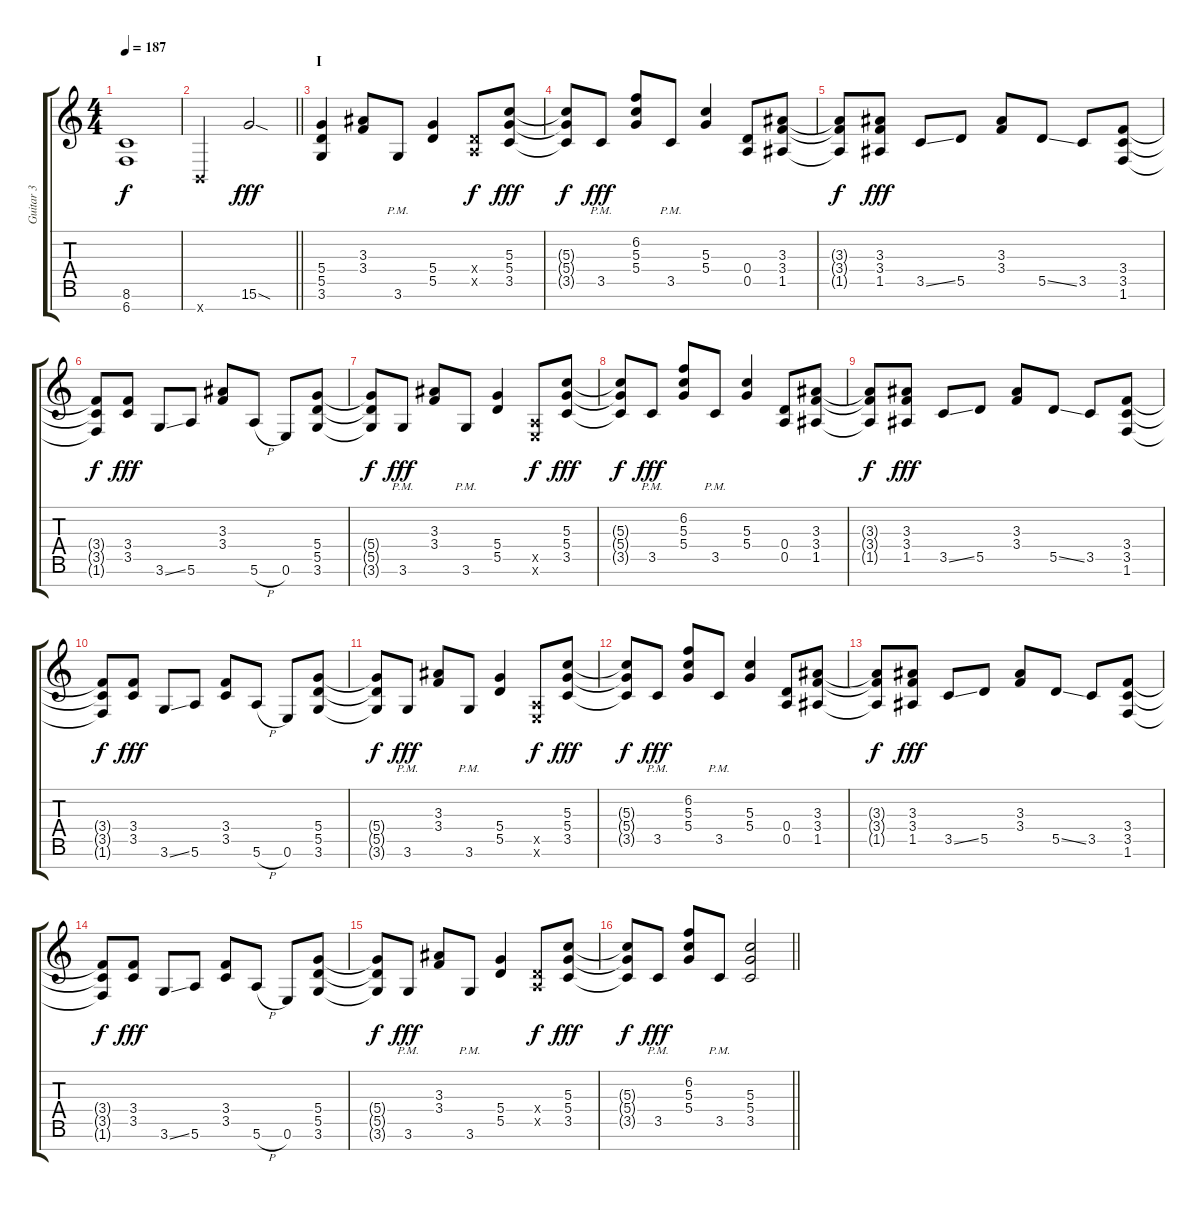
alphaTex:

\track ("Guitar 3" "Guitar 3") {instrument distortionguitar}
\staff {score tabs}
\tuning (E4 B3 G3 D3 A2 E2 B1) {hide}
\ts (4 4)
\tempo 187
\clef g2
\ks c
(8.6{t} 6.7{t}).1{dy f} |
\barLineRight lightlight
0.7{x}.2 15.6{sod}.2{dy fff} |
\section ("" "I")
(5.4 5.5 3.6).4 (3.3 3.4).8 3.6{pm}.8 (5.4 5.5).4 (0.4{x} 0.5{x}).8{dy f} (5.3 5.4 3.5).8{dy fff} |
(5.3{t} 5.4{t} 3.5{t}).8{dy f} 3.5{pm}.8{dy fff} (6.2 5.3 5.4).8 3.5{pm}.8 (5.3 5.4).4 (0.4 0.5).8 (3.3 3.4 1.5).8 |
(3.3{t} 3.4{t} 1.5{t}).8{dy f} (3.3 3.4 1.5).8{dy fff} 3.5{ss}.8 5.5.8 (3.3 3.4).8 5.5{ss}.8 3.5.8 (3.4 3.5 1.6).8 |
(3.4{t} 3.5{t} 1.6{t}).8{dy f} (3.4 3.5).8{dy fff} 3.6{ss}.8 5.6.8 (3.3 3.4).8 5.6{h}.8 0.6.8 (5.4 5.5 3.6).8 |
(5.4{t} 5.5{t} 3.6{t}).8{dy f} 3.6{pm}.8{dy fff} (3.3 3.4).8 3.6{pm}.8 (5.4 5.5).4 (0.5{x} 0.6{x}).8{dy f} (5.3 5.4 3.5).8{dy fff} |
(5.3{t} 5.4{t} 3.5{t}).8{dy f} 3.5{pm}.8{dy fff} (6.2 5.3 5.4).8 3.5{pm}.8 (5.3 5.4).4 (0.4 0.5).8 (3.3 3.4 1.5).8 |
(3.3{t} 3.4{t} 1.5{t}).8{dy f} (3.3 3.4 1.5).8{dy fff} 3.5{ss}.8 5.5.8 (3.3 3.4).8 5.5{ss}.8 3.5.8 (3.4 3.5 1.6).8 |
(3.4{t} 3.5{t} 1.6{t}).8{dy f} (3.4 3.5).8{dy fff} 3.6{ss}.8 5.6.8 (3.4 3.5).8 5.6{h}.8 0.6.8 (5.4 5.5 3.6).8 |
(5.4{t} 5.5{t} 3.6{t}).8{dy f} 3.6{pm}.8{dy fff} (3.3 3.4).8 3.6{pm}.8 (5.4 5.5).4 (0.5{x} 0.6{x}).8{dy f} (5.3 5.4 3.5).8{dy fff} |
(5.3{t} 5.4{t} 3.5{t}).8{dy f} 3.5{pm}.8{dy fff} (6.2 5.3 5.4).8 3.5{pm}.8 (5.3 5.4).4 (0.4 0.5).8 (3.3 3.4 1.5).8 |
(3.3{t} 3.4{t} 1.5{t}).8{dy f} (3.3 3.4 1.5).8{dy fff} 3.5{ss}.8 5.5.8 (3.3 3.4).8 5.5{ss}.8 3.5.8 (3.4 3.5 1.6).8 |
(3.4{t} 3.5{t} 1.6{t}).8{dy f} (3.4 3.5).8{dy fff} 3.6{ss}.8 5.6.8 (3.4 3.5).8 5.6{h}.8 0.6.8 (5.4 5.5 3.6).8 |
(5.4{t} 5.5{t} 3.6{t}).8{dy f} 3.6{pm}.8{dy fff} (3.3 3.4).8 3.6{pm}.8 (5.4 5.5).4 (0.4{x} 0.5{x}).8{dy f} (5.3 5.4 3.5).8{dy fff} |
\barLineRight lightlight
(5.3{t} 5.4{t} 3.5{t}).8{dy f} 3.5{pm}.8{dy fff} (6.2 5.3 5.4).8 3.5{pm}.8 (5.3 5.4 3.5).2
